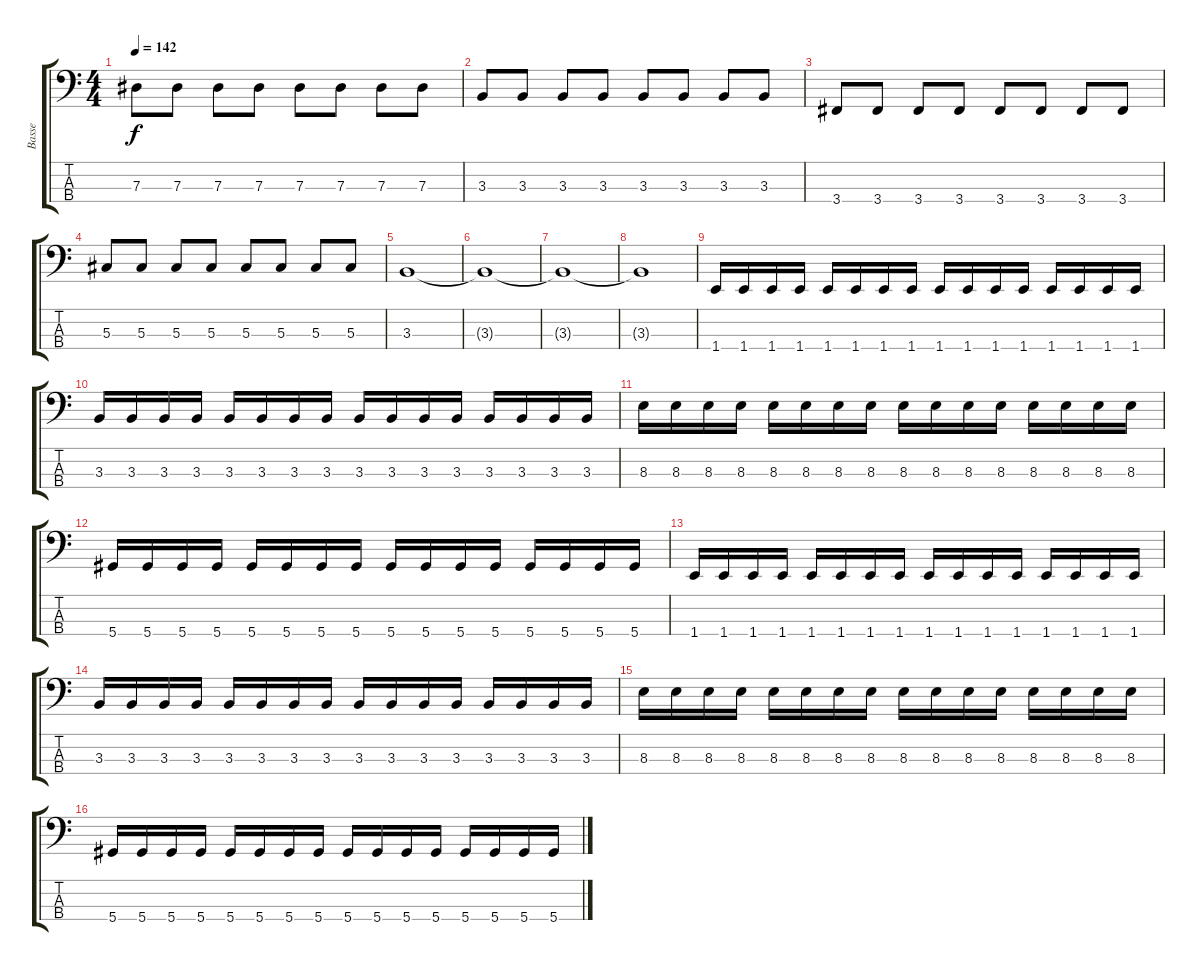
\track ("Basse" "Basse") {instrument electricbassfinger}
\staff {score tabs}
\tuning (Gb2 Db2 Ab1 Eb1) {hide}
\ts (4 4)
\tempo 142
\clef f4
\ks c
7.3.8{dy f} 7.3.8 7.3.8 7.3.8 7.3.8 7.3.8 7.3.8 7.3.8 |
3.3.8 3.3.8 3.3.8 3.3.8 3.3.8 3.3.8 3.3.8 3.3.8 |
3.4.8 3.4.8 3.4.8 3.4.8 3.4.8 3.4.8 3.4.8 3.4.8 |
5.3.8 5.3.8 5.3.8 5.3.8 5.3.8 5.3.8 5.3.8 5.3.8 |
3.3.1 |
3.3{t}.1 |
3.3{t}.1 |
3.3{t}.1 |
1.4.16 1.4.16 1.4.16 1.4.16 1.4.16 1.4.16 1.4.16 1.4.16 1.4.16 1.4.16 1.4.16 1.4.16 1.4.16 1.4.16 1.4.16 1.4.16 |
3.3.16 3.3.16 3.3.16 3.3.16 3.3.16 3.3.16 3.3.16 3.3.16 3.3.16 3.3.16 3.3.16 3.3.16 3.3.16 3.3.16 3.3.16 3.3.16 |
8.3.16 8.3.16 8.3.16 8.3.16 8.3.16 8.3.16 8.3.16 8.3.16 8.3.16 8.3.16 8.3.16 8.3.16 8.3.16 8.3.16 8.3.16 8.3.16 |
5.4.16 5.4.16 5.4.16 5.4.16 5.4.16 5.4.16 5.4.16 5.4.16 5.4.16 5.4.16 5.4.16 5.4.16 5.4.16 5.4.16 5.4.16 5.4.16 |
1.4.16 1.4.16 1.4.16 1.4.16 1.4.16 1.4.16 1.4.16 1.4.16 1.4.16 1.4.16 1.4.16 1.4.16 1.4.16 1.4.16 1.4.16 1.4.16 |
3.3.16 3.3.16 3.3.16 3.3.16 3.3.16 3.3.16 3.3.16 3.3.16 3.3.16 3.3.16 3.3.16 3.3.16 3.3.16 3.3.16 3.3.16 3.3.16 |
8.3.16 8.3.16 8.3.16 8.3.16 8.3.16 8.3.16 8.3.16 8.3.16 8.3.16 8.3.16 8.3.16 8.3.16 8.3.16 8.3.16 8.3.16 8.3.16 |
5.4.16 5.4.16 5.4.16 5.4.16 5.4.16 5.4.16 5.4.16 5.4.16 5.4.16 5.4.16 5.4.16 5.4.16 5.4.16 5.4.16 5.4.16 5.4.16
